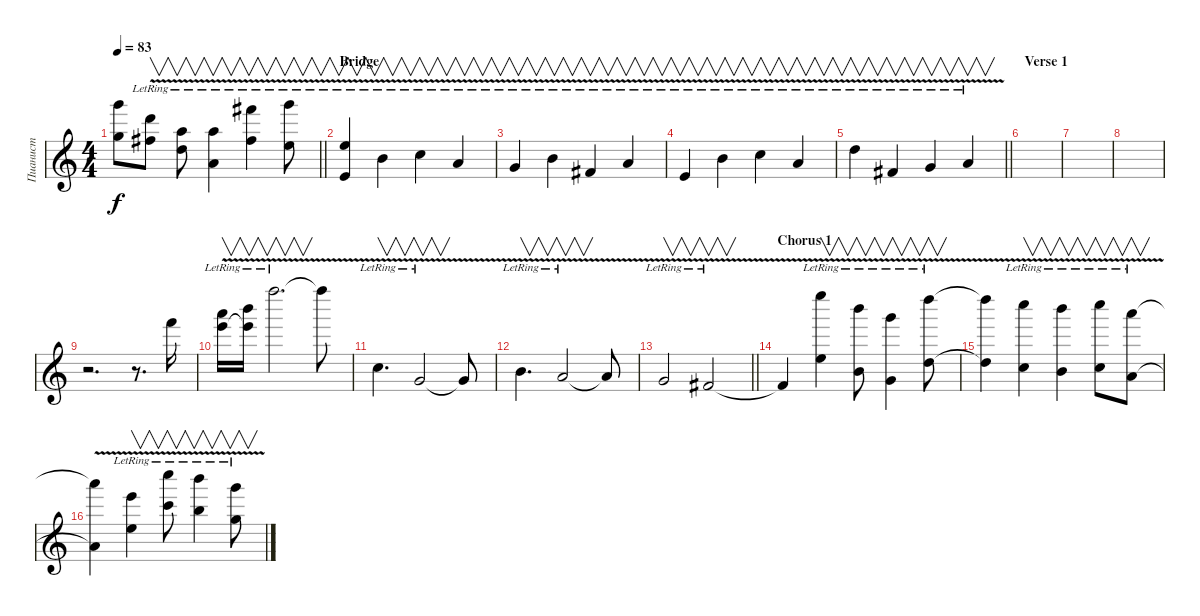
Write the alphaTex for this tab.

\track ("Пианист" "Пианист") {instrument electricpiano1}
\staff {score}
\tuning (E5 B4 G4 D4 A3 E3) {hide}
\ts (4 4)
\tempo 83
\clef g2
\barLineRight lightlight
\ks c
(15.1{t} 8.2{t}).8{dy f} (7.2{v lr} 19.3).8{v} (3.2{v lr} 14.3).8{v} (10.2 7.4{v lr}).4{v} (14.1 7.2{v lr}).4{v} (15.1 5.2{v lr}).8{v} |
\section ("" "Bridge")
(0.1{lr} 7.5{v lr}).4{v} 0.2{v lr}.4{v} 1.2{v lr}.4{v} 2.3{v lr}.4{v} |
0.3{v lr}.4{v} 0.2{v lr}.4{v} 4.4{v lr}.4{v} 2.3{v lr}.4{v} |
2.4{v lr}.4{v} 0.2{v lr}.4{v} 1.2{v lr}.4{v} 2.3{v lr}.4{v} |
\barLineRight lightlight
3.2{v lr}.4{v} 4.4{v lr}.4{v} 0.3{v lr}.4{v} 2.3{v lr}.4{v} |
\section ("" "Verse 1")
|
|
|
r.2{d} r.8{d} 13.1.16 |
(17.1{v lr} 17.2).16{v} (19.1{v lr} 17.2{t}).16{v} 25.1{v lr}.2{v d} 25.1{t}.8 |
20.6{v lr}.4{v d} 15.6{v lr}.2{v} 15.6{t}.8 |
14.5{v lr}.4{v d} 12.5{v lr}.2{v} 12.5{t}.8 |
\barLineRight lightlight
10.5{v lr}.2{v} 9.5{v lr}.2{v} |
\section ("" "Chorus 1")
9.5{t}.4 (24.1 5.2{v lr}).4{v} (19.1 4.3{v lr}).8{v} (20.2 5.4{v lr}).4{v} (22.1{lr} 3.2{v lr}).8{v} |
(22.1{t} 3.2{t}).4 (20.1 1.2{v lr}).4{v} (19.1 0.2{v lr}).4{v} (20.1 1.2{v lr}).8{v} (22.2 2.3{v lr}).8{v} |
(22.2{t} 2.3{t}).4 (0.1{v lr} 21.3).4{v} (20.1 13.2{v lr}).8{v} (19.1 12.2{v lr}).4{v} (15.1 8.2{v lr}).8{v}
